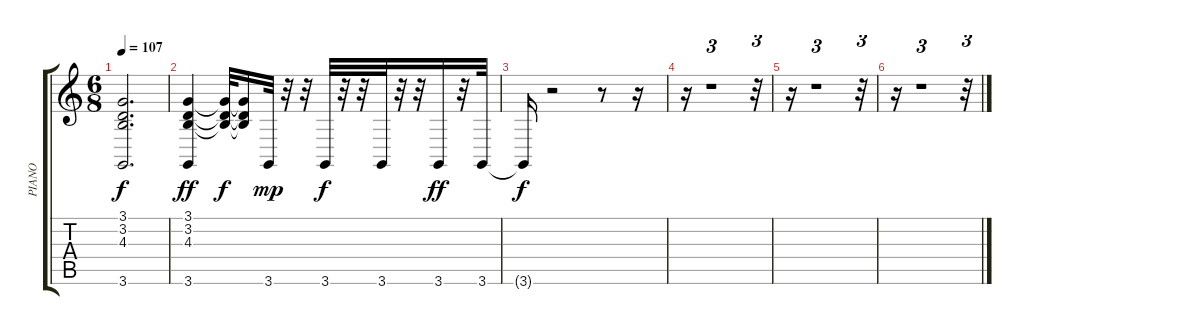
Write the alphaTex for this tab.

\track ("PIANO" "PIANO") {instrument acousticgrandpiano}
\staff {score tabs}
\tuning (E4 B3 G3 D3 A2 E2) {hide}
\ts (6 8)
\tempo 107
\clef g2
\ks c
(3.1{t} 3.2{t} 4.3{t} 3.6{t}).2{d dy f} |
(3.1 3.2 4.3 3.6).4{dy ff} (3.1{t} 3.2{t} 4.3{t}).32{dy f} (3.1{t} 3.2{t} 4.3{t}).16 3.6.32{dy mp} r.32 r.32 3.6.32{dy f} r.32 r.32 3.6.32 r.32 r.32 3.6.16{dy ff} r.32 3.6.32 |
3.6{t}.16{dy f} r.2 r.8 r.16 |
r.16 r.1{tu (3 2)} r.32{tu (3 2)} |
r.16 r.1{tu (3 2)} r.32{tu (3 2)} |
r.16 r.1{tu (3 2)} r.32{tu (3 2)}
